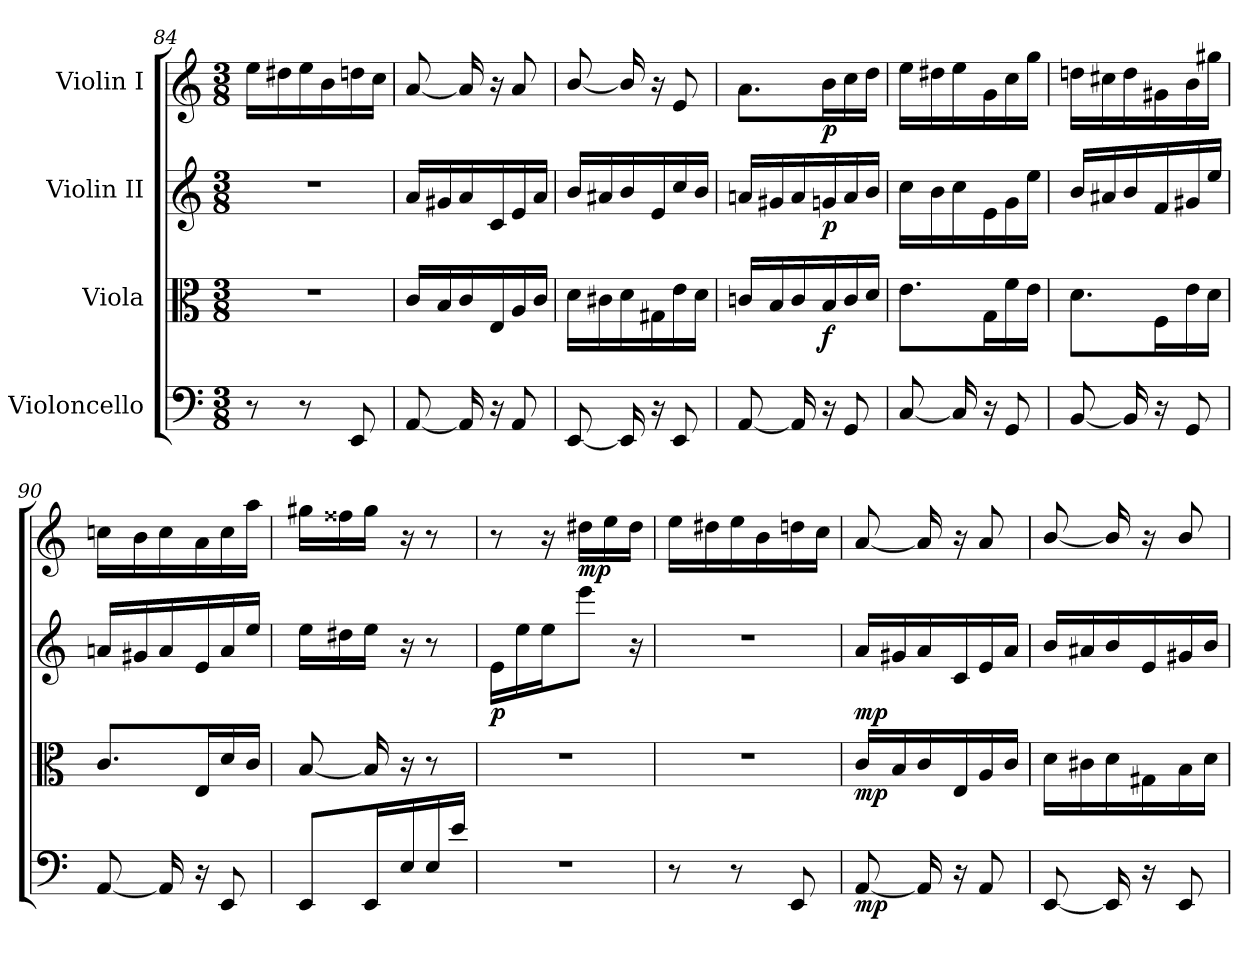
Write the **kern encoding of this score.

**kern	**dynam	**kern	**dynam	**kern	**dynam	**kern	**dynam
*part4	*part4	*part3	*part3	*part2	*part2	*part1	*part1
*staff4	*staff4	*staff3	*staff3	*staff2	*staff2	*staff1	*staff1
*I"Violoncello	*	*I"Viola	*	*I"Violin II	*	*I"Violin I	*
*clefF4	*	*clefC3	*	*clefG2	*	*clefG2	*
*k[]	*	*k[]	*	*k[]	*	*k[]	*
*C:	*	*C:	*	*C:	*	*C:	*
*M3/8	*	*M3/8	*	*M3/8	*	*M3/8	*
=84	=84	=84	=84	=84	=84	=84	=84
8r	.	4.r	.	4.r	.	16ee\LL	.
.	.	.	.	.	.	16dd#X\	.
8r	.	.	.	.	.	16ee\	.
.	.	.	.	.	.	16b\	.
8EE/	.	.	.	.	.	16ddn\	.
.	.	.	.	.	.	16cc\JJ	.
=85	=85	=85	=85	=85	=85	=85	=85
[<8AA/	.	16c/LL	.	16a/LL	.	[<8a/	.
.	.	16B/	.	16g#X/	.	.	.
16AA/]	.	16c/	.	16a/	.	16a/]	.
16r	.	16E/	.	16c/	.	16r	.
8AA/	.	16A/	.	16e/	.	8a/	.
.	.	16c/JJ	.	16a/JJ	.	.	.
=86	=86	=86	=86	=86	=86	=86	=86
[<8EE/	.	16d\LL	.	16b/LL	.	[<8b/	.
.	.	16c#X\	.	16a#X/	.	.	.
16EE/]	.	16d\	.	16b/	.	16b/]	.
16r	.	16G#X\	.	16e/	.	16r	.
8EE/	.	16e\	.	16cc/	.	8e/	.
.	.	16d\JJ	.	16b/JJ	.	.	.
=87	=87	=87	=87	=87	=87	=87	=87
[<8AA/	.	16cn/LL	.	16an/LL	.	8.a\L	.
.	.	16B/	.	16g#X/	.	.	.
16AA/]	.	16c/	.	16a/	.	.	.
!	!	!	!LO:DY:b	!	!LO:DY:b	!	!LO:DY:b
16r	.	16B/	f	16gn/	p	16b\L	p
8GG/	.	16c/	.	16a/	.	16cc\	.
.	.	16d/JJ	.	16b/JJ	.	16dd\JJ	.
!!LO:PB:g=z
=88	=88	=88	=88	=88	=88	=88	=88
[<8C/	.	8.e\L	.	16cc\LL	.	16ee\LL	.
.	.	.	.	16b\	.	16dd#X\	.
16C/]	.	.	.	16cc\	.	16ee\	.
16r	.	16G\L	.	16e\	.	16g\	.
8GG/	.	16f\	.	16g\	.	16cc\	.
.	.	16e\JJ	.	16ee\JJ	.	16gg\JJ	.
=89	=89	=89	=89	=89	=89	=89	=89
[<8BB/	.	8.d\L	.	16b/LL	.	16ddn\LL	.
.	.	.	.	16a#X/	.	16cc#X\	.
16BB/]	.	.	.	16b/	.	16dd\	.
16r	.	16F\L	.	16f/	.	16g#X\	.
8GG/	.	16e\	.	16g#X/	.	16b\	.
.	.	16d\JJ	.	16ee/JJ	.	16gg#X\JJ	.
=90	=90	=90	=90	=90	=90	=90	=90
[<8AA/	.	8.c/L	.	16an/LL	.	16ccn\LL	.
.	.	.	.	16g#X/	.	16b\	.
16AA/]	.	.	.	16a/	.	16cc\	.
16r	.	16E/L	.	16e/	.	16a\	.
8EE/	.	16d/	.	16a/	.	16cc\	.
.	.	16c/JJ	.	16ee/JJ	.	16aa\JJ	.
=91	=91	=91	=91	=91	=91	=91	=91
8EE/L	.	[<8B/	.	16ee\LL	.	16gg#X\LL	.
.	.	.	.	16dd#X\	.	16ff##X\	.
16EE/L	.	16B/]	.	16ee\JJ	.	16gg#\JJ	.
16E/	.	16r	.	16r	.	16r	.
16E/	.	8r	.	8r	.	8r	.
16e/JJ	.	.	.	.	.	.	.
=92	=92	=92	=92	=92	=92	=92	=92
!	!	!	!	!	!LO:DY:b	!	!
4.r	.	4.r	.	16e\LL	p	8r	.
.	.	.	.	16ee\	.	.	.
.	.	.	.	16ee\J	.	16r	.
!	!	!	!	!	!	!	!LO:DY:b
.	.	.	.	8eee\J	.	16dd#X\LL	mp
.	.	.	.	.	.	16ee\	.
.	.	.	.	16r	.	16dd#\JJ	.
!!LO:LB:g=z
=93	=93	=93	=93	=93	=93	=93	=93
8r	.	4.r	.	4.r	.	16ee\LL	.
.	.	.	.	.	.	16dd#X\	.
8r	.	.	.	.	.	16ee\	.
.	.	.	.	.	.	16b\	.
8EE/	.	.	.	.	.	16ddn\	.
.	.	.	.	.	.	16cc\JJ	.
=94	=94	=94	=94	=94	=94	=94	=94
!	!LO:DY:b	!	!LO:DY:b	!	!LO:DY:b	!	!
[<8AA/	mp	16c/LL	mp	16a/LL	mp	[<8a/	.
.	.	16B/	.	16g#X/	.	.	.
16AA/]	.	16c/	.	16a/	.	16a/]	.
16r	.	16E/	.	16c/	.	16r	.
8AA/	.	16A/	.	16e/	.	8a/	.
.	.	16c/JJ	.	16a/JJ	.	.	.
=95	=95	=95	=95	=95	=95	=95	=95
[<8EE/	.	16d\LL	.	16b/LL	.	[<8b/	.
.	.	16c#X\	.	16a#X/	.	.	.
16EE/]	.	16d\	.	16b/	.	16b/]	.
16r	.	16G#X\	.	16e/	.	16r	.
8EE/	.	16B\	.	16g#X/	.	8b/	.
.	.	16d\JJ	.	16b/JJ	.	.	.
=	=	=	=	=	=	=	=
*-	*-	*-	*-	*-	*-	*-	*-
